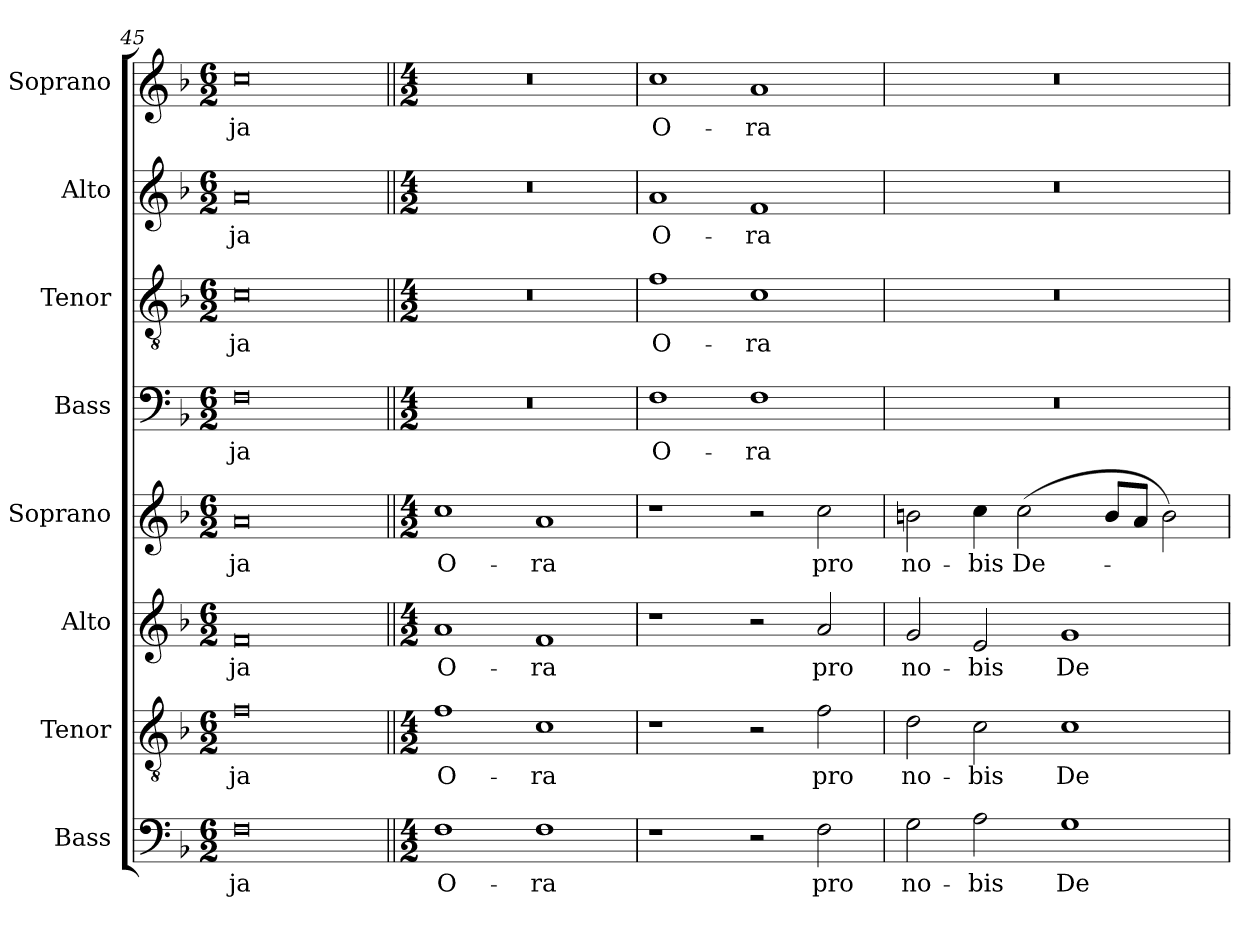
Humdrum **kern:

**kern	**text	**kern	**text	**kern	**text	**kern	**text	**kern	**text	**kern	**text	**kern	**text	**kern	**text
*part8	*part8	*part7	*part7	*part6	*part6	*part5	*part5	*part4	*part4	*part3	*part3	*part2	*part2	*part1	*part1
*staff8	*staff8	*staff7	*staff7	*staff6	*staff6	*staff5	*staff5	*staff4	*staff4	*staff3	*staff3	*staff2	*staff2	*staff1	*staff1
*I"Bass	*	*I"Tenor	*	*I"Alto	*	*I"Soprano	*	*I"Bass	*	*I"Tenor	*	*I"Alto	*	*I"Soprano	*
!!LO:PB:g=z
*clefF4	*	*clefGv2	*	*clefG2	*	*clefG2	*	*clefF4	*	*clefGv2	*	*clefG2	*	*clefG2	*
*k[b-]	*	*k[b-]	*	*k[b-]	*	*k[b-]	*	*k[b-]	*	*k[b-]	*	*k[b-]	*	*k[b-]	*
*F:	*	*F:	*	*F:	*	*F:	*	*F:	*	*F:	*	*F:	*	*F:	*
*M6/2	*	*M6/2	*	*M6/2	*	*M6/2	*	*M6/2	*	*M6/2	*	*M6/2	*	*M6/2	*
=45	=45	=45	=45	=45	=45	=45	=45	=45	=45	=45	=45	=45	=45	=45	=45
0F	-ja	0f	-ja	0f	-ja	0a	-ja	0F	-ja	0c	-ja	0a	-ja	0cc	-ja
=46||	=46||	=46||	=46||	=46||	=46||	=46||	=46||	=46||	=46||	=46||	=46||	=46||	=46||	=46||	=46||
*M4/2	*	*M4/2	*	*M4/2	*	*M4/2	*	*M4/2	*	*M4/2	*	*M4/2	*	*M4/2	*
1F	O-	1f	O-	1a	O-	1cc	O-	0r	.	0r	.	0r	.	0r	.
1F	-ra	1c	-ra	1f	-ra	1a	-ra	.	.	.	.	.	.	.	.
=47	=47	=47	=47	=47	=47	=47	=47	=47	=47	=47	=47	=47	=47	=47	=47
1r	.	1r	.	1r	.	1r	.	1F	O-	1f	O-	1a	O-	1cc	O-
2r	.	2r	.	2r	.	2r	.	1F	-ra	1c	-ra	1f	-ra	1a	-ra
2F\	pro	2f\	pro	2a/	pro	2cc\	pro	.	.	.	.	.	.	.	.
=48	=48	=48	=48	=48	=48	=48	=48	=48	=48	=48	=48	=48	=48	=48	=48
2G\	no-	2d\	no-	2g/	no-	2bn\	no-	0r	.	0r	.	0r	.	0r	.
2A\	-bis	2c\	-bis	2e/	-bis	4cc\	-bis	.	.	.	.	.	.	.	.
.	.	.	.	.	.	(2cc\	De-	.	.	.	.	.	.	.	.
1G	De-	1c	De-	1g	De-	.	.	.	.	.	.	.	.	.	.
.	.	.	.	.	.	8b/L	.	.	.	.	.	.	.	.	.
.	.	.	.	.	.	8a/J	.	.	.	.	.	.	.	.	.
.	.	.	.	.	.	2b\)	.	.	.	.	.	.	.	.	.
=	=	=	=	=	=	=	=	=	=	=	=	=	=	=	=
*-	*-	*-	*-	*-	*-	*-	*-	*-	*-	*-	*-	*-	*-	*-	*-
